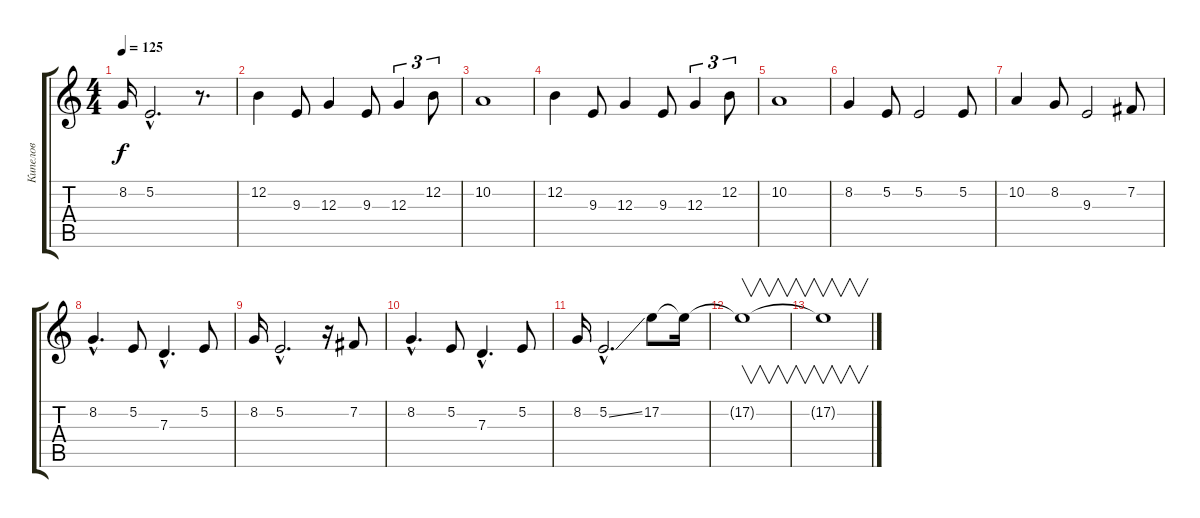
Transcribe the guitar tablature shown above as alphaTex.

\track ("Кипелов" "Кипелов") {instrument violin}
\staff {score tabs}
\tuning (E4 B3 G3 D3 A2 E2) {hide}
\ts (4 4)
\tempo 125
\clef g2
\ks c
8.2.16{dy f} 5.2{hac}.2{d} r.8{d} |
12.2.4 9.3.8 12.3.4 9.3.8 12.3.4{tu (3 2)} 12.2.8{tu (3 2)} |
10.2.1 |
12.2.4 9.3.8 12.3.4 9.3.8 12.3.4{tu (3 2)} 12.2.8{tu (3 2)} |
10.2.1 |
8.2.4 5.2.8 5.2.2 5.2.8 |
10.2.4 8.2.8 9.3.2 7.2.8 |
8.2{hac}.4{d} 5.2.8 7.3{hac}.4{d} 5.2.8 |
8.2.16 5.2{hac}.2{d} r.16 7.2.8 |
8.2{hac}.4{d} 5.2.8 7.3{hac}.4{d} 5.2.8 |
8.2.16 5.2{ss hac}.2{d} 17.2.8 17.2{t}.16 |
17.2{t}.1{v} |
17.2{t}.1{v}
